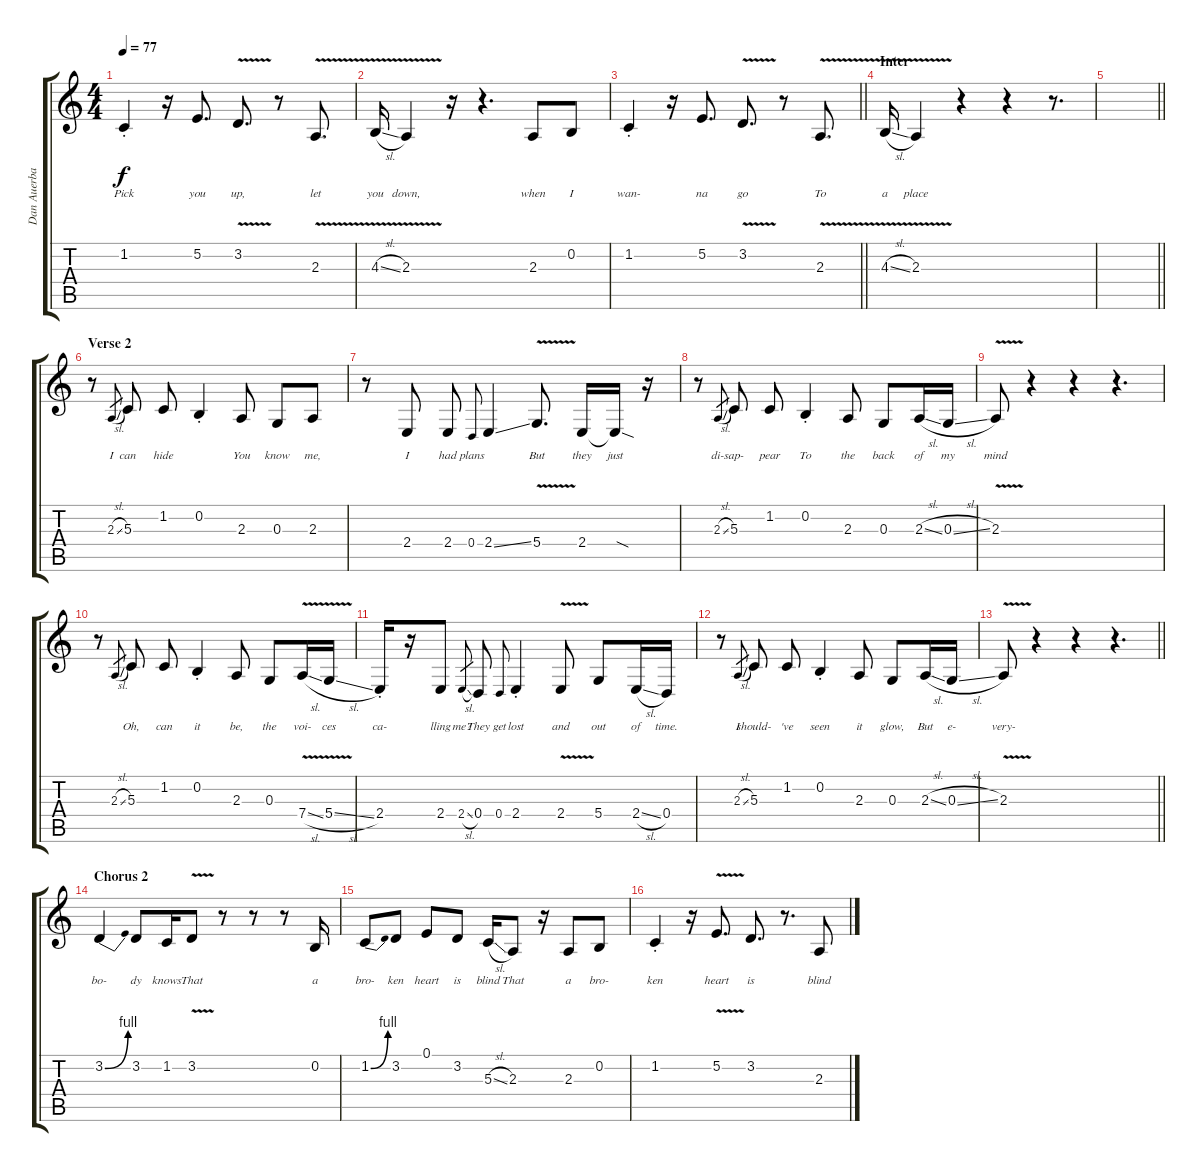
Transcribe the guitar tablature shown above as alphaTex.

\track ("Dan Auerbach [Vocals]" "Dan Auerba") {instrument clarinet}
\staff {score tabs}
\tuning (E4 B3 G3 D3 A2 E2) {hide}
\ts (4 4)
\tempo 77
\clef g2
\ks c
1.2{st}.4{lyrics (0 "Pick") lyrics (1 "") lyrics (2 "") lyrics (3 "") lyrics (4 "") dy f} r.16 5.2.8{d lyrics (0 "you") lyrics (1 "") lyrics (2 "") lyrics (3 "") lyrics (4 "")} 3.2{v}.8{d lyrics (0 "up,") lyrics (1 "") lyrics (2 "") lyrics (3 "") lyrics (4 "")} r.8 2.3{v}.8{d lyrics (0 "let") lyrics (1 "") lyrics (2 "") lyrics (3 "") lyrics (4 "")} |
4.3{v sl}.16{lyrics (0 "you") lyrics (1 "") lyrics (2 "") lyrics (3 "") lyrics (4 "")} 2.3{v}.4{lyrics (0 "down,") lyrics (1 "") lyrics (2 "") lyrics (3 "") lyrics (4 "")} r.16 r.4{d} 2.3.8{lyrics (0 "when") lyrics (1 "") lyrics (2 "") lyrics (3 "") lyrics (4 "")} 0.2.8{lyrics (0 "I") lyrics (1 "") lyrics (2 "") lyrics (3 "") lyrics (4 "")} |
\barLineRight lightlight
1.2{st}.4{lyrics (0 "wan-") lyrics (1 "") lyrics (2 "") lyrics (3 "") lyrics (4 "")} r.16 5.2.8{d lyrics (0 "na") lyrics (1 "") lyrics (2 "") lyrics (3 "") lyrics (4 "")} 3.2{v}.8{d lyrics (0 "go") lyrics (1 "") lyrics (2 "") lyrics (3 "") lyrics (4 "")} r.8 2.3{v}.8{d lyrics (0 "To") lyrics (1 "") lyrics (2 "") lyrics (3 "") lyrics (4 "")} |
\section ("" "Inter")
4.3{v sl}.16{lyrics (0 "a") lyrics (1 "") lyrics (2 "") lyrics (3 "") lyrics (4 "")} 2.3{v}.4{lyrics (0 "place") lyrics (1 "") lyrics (2 "") lyrics (3 "") lyrics (4 "")} r.4 r.4 r.8{d} |
\barLineRight lightlight
|
\section ("" "Verse 2")
r.8 2.3{sl}.8{lyrics (0 "I") lyrics (1 "") lyrics (2 "") lyrics (3 "") lyrics (4 "") gr} 5.3.8{lyrics (0 "can") lyrics (1 "") lyrics (2 "") lyrics (3 "") lyrics (4 "")} 1.2.8{lyrics (0 "hide") lyrics (1 "") lyrics (2 "") lyrics (3 "") lyrics (4 "")} 0.2{st}.4{lyrics (0 "") lyrics (1 "") lyrics (2 "") lyrics (3 "") lyrics (4 "")} 2.3.8{lyrics (0 "You") lyrics (1 "") lyrics (2 "") lyrics (3 "") lyrics (4 "")} 0.3.8{lyrics (0 "know") lyrics (1 "") lyrics (2 "") lyrics (3 "") lyrics (4 "")} 2.3.8{lyrics (0 "me,") lyrics (1 "") lyrics (2 "") lyrics (3 "") lyrics (4 "")} |
r.8 2.4.8{lyrics (0 "I") lyrics (1 "") lyrics (2 "") lyrics (3 "") lyrics (4 "")} 2.4.8{lyrics (0 "had") lyrics (1 "") lyrics (2 "") lyrics (3 "") lyrics (4 "")} 0.4.8{lyrics (0 "plans") lyrics (1 "") lyrics (2 "") lyrics (3 "") lyrics (4 "") gr onbeat} 2.4{ss}.4{lyrics (0 "") lyrics (1 "") lyrics (2 "") lyrics (3 "") lyrics (4 "")} 5.4{v}.8{d lyrics (0 "But") lyrics (1 "") lyrics (2 "") lyrics (3 "") lyrics (4 "")} 2.4.16{lyrics (0 "they") lyrics (1 "") lyrics (2 "") lyrics (3 "") lyrics (4 "")} 2.4{sod t}.16{lyrics (0 "just") lyrics (1 "") lyrics (2 "") lyrics (3 "") lyrics (4 "")} r.16 |
r.8 2.3{sl}.8{lyrics (0 "di-") lyrics (1 "") lyrics (2 "") lyrics (3 "") lyrics (4 "") gr} 5.3.8{lyrics (0 "sap-") lyrics (1 "") lyrics (2 "") lyrics (3 "") lyrics (4 "")} 1.2.8{lyrics (0 "pear") lyrics (1 "") lyrics (2 "") lyrics (3 "") lyrics (4 "")} 0.2{st}.4{lyrics (0 "To") lyrics (1 "") lyrics (2 "") lyrics (3 "") lyrics (4 "")} 2.3.8{lyrics (0 "the") lyrics (1 "") lyrics (2 "") lyrics (3 "") lyrics (4 "")} 0.3.8{lyrics (0 "back") lyrics (1 "") lyrics (2 "") lyrics (3 "") lyrics (4 "")} 2.3{sl}.16{lyrics (0 "of") lyrics (1 "") lyrics (2 "") lyrics (3 "") lyrics (4 "")} 0.3{sl}.16{lyrics (0 "my") lyrics (1 "") lyrics (2 "") lyrics (3 "") lyrics (4 "")} |
2.3{v}.8{lyrics (0 "mind") lyrics (1 "") lyrics (2 "") lyrics (3 "") lyrics (4 "")} r.4 r.4 r.4{d} |
r.8 2.3{sl}.8{lyrics (0 "") lyrics (1 "") lyrics (2 "") lyrics (3 "") lyrics (4 "") gr} 5.3.8{lyrics (0 "Oh,") lyrics (1 "") lyrics (2 "") lyrics (3 "") lyrics (4 "")} 1.2.8{lyrics (0 "can") lyrics (1 "") lyrics (2 "") lyrics (3 "") lyrics (4 "")} 0.2{st}.4{lyrics (0 "it") lyrics (1 "") lyrics (2 "") lyrics (3 "") lyrics (4 "")} 2.3.8{lyrics (0 "be,") lyrics (1 "") lyrics (2 "") lyrics (3 "") lyrics (4 "")} 0.3.8{lyrics (0 "the") lyrics (1 "") lyrics (2 "") lyrics (3 "") lyrics (4 "")} 7.4{v sl}.16{lyrics (0 "voi-") lyrics (1 "") lyrics (2 "") lyrics (3 "") lyrics (4 "")} 5.4{v sl}.16{lyrics (0 "ces") lyrics (1 "") lyrics (2 "") lyrics (3 "") lyrics (4 "")} |
2.4{st}.16{lyrics (0 "ca-") lyrics (1 "") lyrics (2 "") lyrics (3 "") lyrics (4 "")} r.16 2.4.8{lyrics (0 "lling") lyrics (1 "") lyrics (2 "") lyrics (3 "") lyrics (4 "")} 2.4{sl}.8{lyrics (0 "me?") lyrics (1 "") lyrics (2 "") lyrics (3 "") lyrics (4 "") gr} 0.4.8{lyrics (0 "They") lyrics (1 "") lyrics (2 "") lyrics (3 "") lyrics (4 "")} 0.4.8{lyrics (0 "get") lyrics (1 "") lyrics (2 "") lyrics (3 "") lyrics (4 "") gr onbeat} 2.4{st}.4{lyrics (0 "lost") lyrics (1 "") lyrics (2 "") lyrics (3 "") lyrics (4 "")} 2.4{v}.8{lyrics (0 "and") lyrics (1 "") lyrics (2 "") lyrics (3 "") lyrics (4 "")} 5.4.8{lyrics (0 "out") lyrics (1 "") lyrics (2 "") lyrics (3 "") lyrics (4 "")} 2.4{sl}.16{lyrics (0 "of") lyrics (1 "") lyrics (2 "") lyrics (3 "") lyrics (4 "")} 0.4.16{lyrics (0 "time.") lyrics (1 "") lyrics (2 "") lyrics (3 "") lyrics (4 "")} |
r.8 2.3{sl}.8{lyrics (0 "I") lyrics (1 "") lyrics (2 "") lyrics (3 "") lyrics (4 "") gr} 5.3.8{lyrics (0 "should-") lyrics (1 "") lyrics (2 "") lyrics (3 "") lyrics (4 "")} 1.2.8{lyrics (0 "'ve") lyrics (1 "") lyrics (2 "") lyrics (3 "") lyrics (4 "")} 0.2{st}.4{lyrics (0 "seen") lyrics (1 "") lyrics (2 "") lyrics (3 "") lyrics (4 "")} 2.3.8{lyrics (0 "it") lyrics (1 "") lyrics (2 "") lyrics (3 "") lyrics (4 "")} 0.3.8{lyrics (0 "glow,") lyrics (1 "") lyrics (2 "") lyrics (3 "") lyrics (4 "")} 2.3{sl}.16{lyrics (0 "But") lyrics (1 "") lyrics (2 "") lyrics (3 "") lyrics (4 "")} 0.3{sl}.16{lyrics (0 "e-") lyrics (1 "") lyrics (2 "") lyrics (3 "") lyrics (4 "")} |
\barLineRight lightlight
2.3{v}.8{lyrics (0 "very-") lyrics (1 "") lyrics (2 "") lyrics (3 "") lyrics (4 "")} r.4 r.4 r.4{d} |
\section ("" "Chorus 2")
3.2{be (bend 0 0 60 4)}.4{lyrics (0 "bo-") lyrics (1 "") lyrics (2 "") lyrics (3 "") lyrics (4 "")} 3.2.8{lyrics (0 "dy") lyrics (1 "") lyrics (2 "") lyrics (3 "") lyrics (4 "")} 1.2.16{lyrics (0 "knows") lyrics (1 "") lyrics (2 "") lyrics (3 "") lyrics (4 "")} 3.2{v}.8{lyrics (0 "That") lyrics (1 "") lyrics (2 "") lyrics (3 "") lyrics (4 "")} r.8 r.8 r.8 0.2.16{lyrics (0 "a") lyrics (1 "") lyrics (2 "") lyrics (3 "") lyrics (4 "")} |
1.2{be (bend 0 0 60 4)}.8{lyrics (0 "bro-") lyrics (1 "") lyrics (2 "") lyrics (3 "") lyrics (4 "")} 3.2.8{lyrics (0 "ken") lyrics (1 "") lyrics (2 "") lyrics (3 "") lyrics (4 "")} 0.1.8{lyrics (0 "heart") lyrics (1 "") lyrics (2 "") lyrics (3 "") lyrics (4 "")} 3.2.8{lyrics (0 "is") lyrics (1 "") lyrics (2 "") lyrics (3 "") lyrics (4 "")} 5.3{sl}.16{lyrics (0 "blind") lyrics (1 "") lyrics (2 "") lyrics (3 "") lyrics (4 "")} 2.3.8{lyrics (0 "That") lyrics (1 "") lyrics (2 "") lyrics (3 "") lyrics (4 "")} r.16 2.3.8{lyrics (0 "a") lyrics (1 "") lyrics (2 "") lyrics (3 "") lyrics (4 "")} 0.2.8{lyrics (0 "bro-") lyrics (1 "") lyrics (2 "") lyrics (3 "") lyrics (4 "")} |
1.2{st}.4{lyrics (0 "ken") lyrics (1 "") lyrics (2 "") lyrics (3 "") lyrics (4 "")} r.16 5.2{v}.8{d lyrics (0 "heart") lyrics (1 "") lyrics (2 "") lyrics (3 "") lyrics (4 "")} 3.2.8{d lyrics (0 "is") lyrics (1 "") lyrics (2 "") lyrics (3 "") lyrics (4 "")} r.8{d} 2.3.8{lyrics (0 "blind") lyrics (1 "") lyrics (2 "") lyrics (3 "") lyrics (4 "")}
